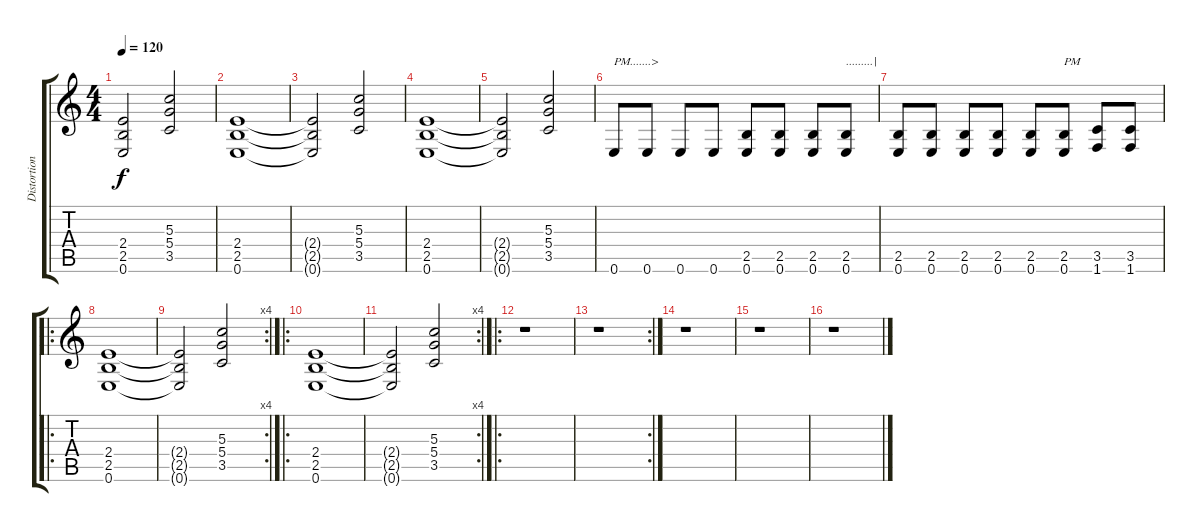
\track ("Distortion Guitar#2" "Distortion") {instrument distortionguitar}
\staff {score tabs}
\tuning (E4 B3 G3 D3 A2 E2) {hide}
\ts (4 4)
\tempo 120
\clef g2
\ks c
(2.4{t} 2.5{t} 0.6{t}).2{dy f} (5.3 5.4 3.5).2 |
(2.4 2.5 0.6).1 |
(2.4{t} 2.5{t} 0.6{t}).2 (5.3 5.4 3.5).2 |
(2.4 2.5 0.6).1 |
(2.4{t} 2.5{t} 0.6{t}).2 (5.3 5.4 3.5).2 |
0.6.8{txt "PM.......>"} 0.6.8 0.6.8 0.6.8 (2.5 0.6).8 (2.5 0.6).8 (2.5 0.6).8 (2.5 0.6).8{txt ".........|"} |
(2.5 0.6).8 (2.5 0.6).8 (2.5 0.6).8 (2.5 0.6).8 (2.5 0.6).8 (2.5 0.6).8{txt "PM"} (3.5 1.6).8 (3.5 1.6).8 |
\ro
(2.4 2.5 0.6).1 |
\rc 4
(2.4{t} 2.5{t} 0.6{t}).2 (5.3 5.4 3.5).2 |
\ro
(2.4 2.5 0.6).1 |
\rc 4
(2.4{t} 2.5{t} 0.6{t}).2 (5.3 5.4 3.5).2 |
\ro
r.1 |
\rc 2
r.1 |
r.1 |
r.1 |
r.1
